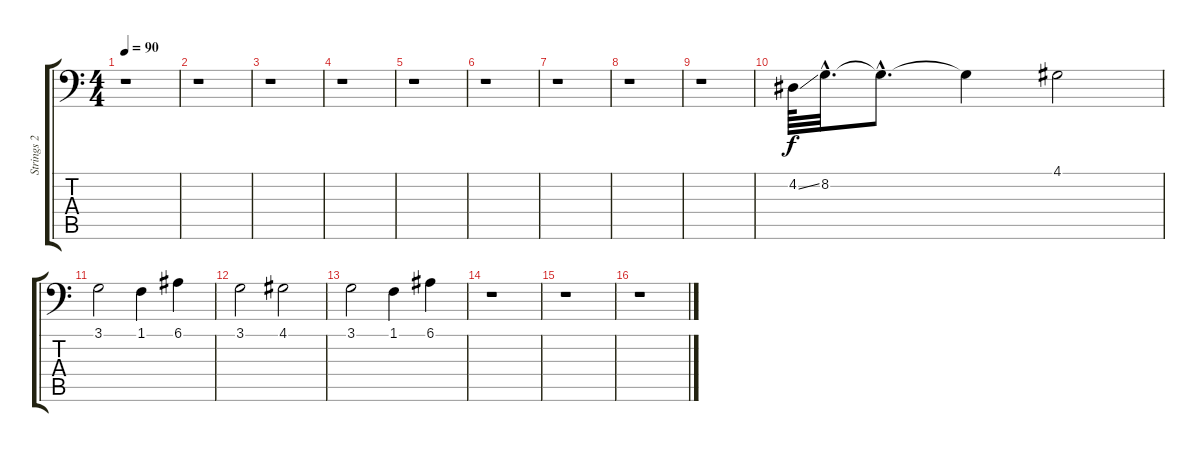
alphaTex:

\track ("Strings 2" "Strings 2") {instrument stringensemble2}
\staff {score tabs}
\tuning (E3 B2 G2 D2 A1 E1) {hide}
\ts (4 4)
\tempo 90
\clef f4
\ks c
r.1{dy f} |
r.1 |
r.1 |
r.1 |
r.1 |
r.1 |
r.1 |
r.1 |
r.1 |
4.2{ss}.64 8.2{hac}.32{d} 8.2{hac t}.8{d} 8.2{t}.4 4.1.2 |
3.1.2 1.1.4 6.1.4 |
3.1.2 4.1.2 |
3.1.2 1.1.4 6.1.4 |
r.1 |
r.1 |
r.1
